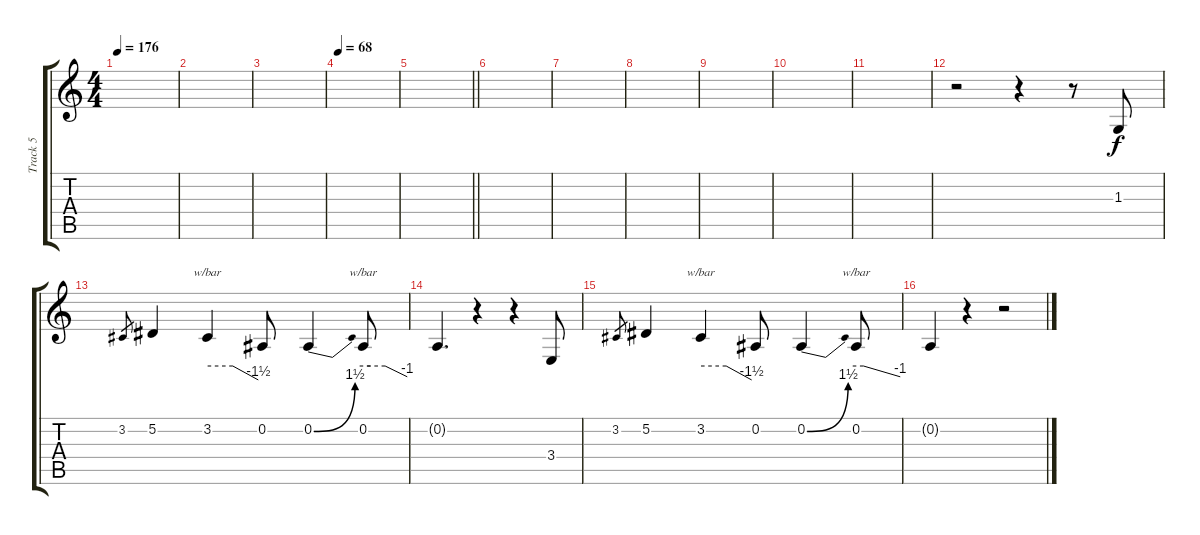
\track ("Track 5" "Track 5") {instrument lead2sawtooth}
\staff {score tabs}
\tuning (Eb4 Bb3 Gb3 Db3 Ab2 Eb2) {hide}
\ts (4 4)
\tempo 176
\clef g2
\ks c
|
|
|
\tempo 68
|
\barLineRight lightlight
|
|
|
|
|
|
|
r.2 r.4 r.8 1.3.8 |
3.2.8{gr} 5.2.4 3.2.4{tbe (custom default 0 0 30 0 60 -6)} 0.2.8 0.2{be (bend 0 0 60 6)}.4 0.2.8{tbe (custom default 0 0 10 0 30 0 60 -4)} |
0.2{t}.4{d} r.4 r.4 3.4.8 |
3.2.8{gr} 5.2.4 3.2.4{tbe (custom default 0 0 30 0 60 -6)} 0.2.8 0.2{be (bend 0 0 60 6)}.4 0.2.8{tbe (custom default 0 0 10 0 60 -4)} |
0.2{t}.4 r.4 r.2
